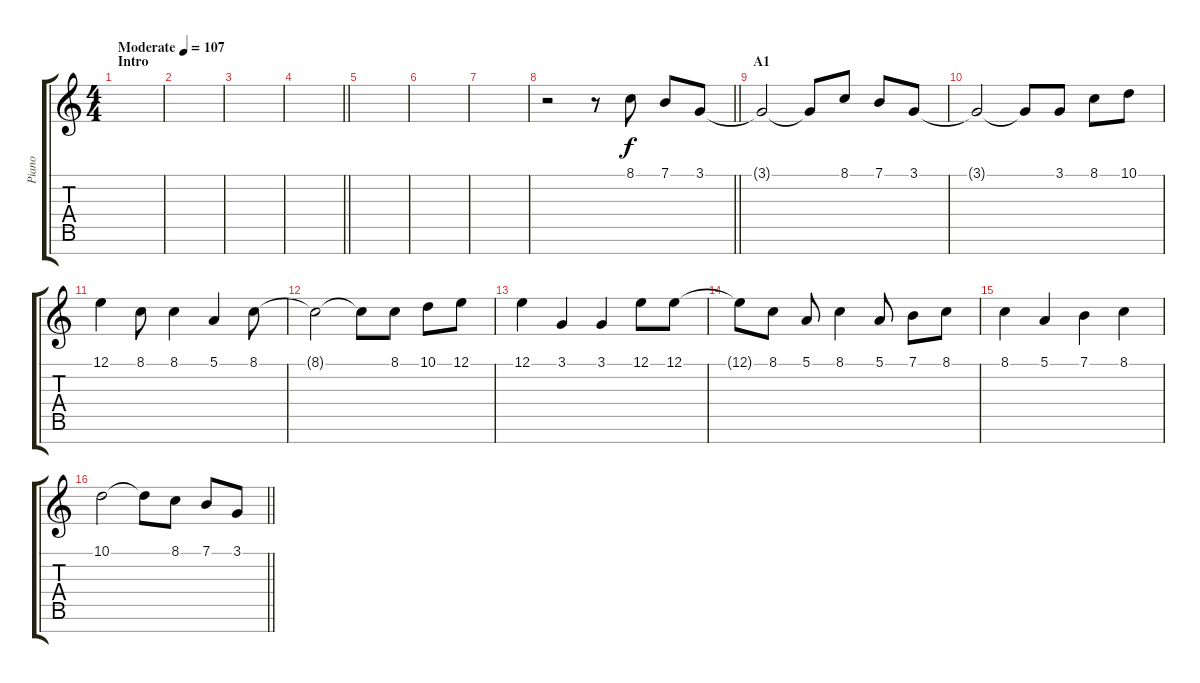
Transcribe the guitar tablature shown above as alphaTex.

\track ("Piano" "Piano") {instrument acousticgrandpiano}
\staff {score tabs}
\tuning (E4 B3 G3 D3 A2 E2 B1) {hide}
\ts (4 4)
\section ("" "Intro")
\tempo (107 "Moderate")
\clef g2
\ks c
|
|
|
\barLineRight lightlight
|
|
|
|
\barLineRight lightlight
r.2 r.8 8.1.8 7.1.8 3.1.8 |
\section ("" "A1")
3.1{t}.2 3.1{t}.8 8.1.8 7.1.8 3.1.8 |
3.1{t}.2 3.1{t}.8 3.1.8 8.1.8 10.1.8 |
12.1.4 8.1.8 8.1.4 5.1.4 8.1.8 |
8.1{t}.2 8.1{t}.8 8.1.8 10.1.8 12.1.8 |
12.1.4 3.1.4 3.1.4 12.1.8 12.1.8 |
12.1{t}.8 8.1.8 5.1.8 8.1.4 5.1.8 7.1.8 8.1.8 |
8.1.4 5.1.4 7.1.4 8.1.4 |
\barLineRight lightlight
10.1.2 10.1{t}.8 8.1.8 7.1.8 3.1.8
